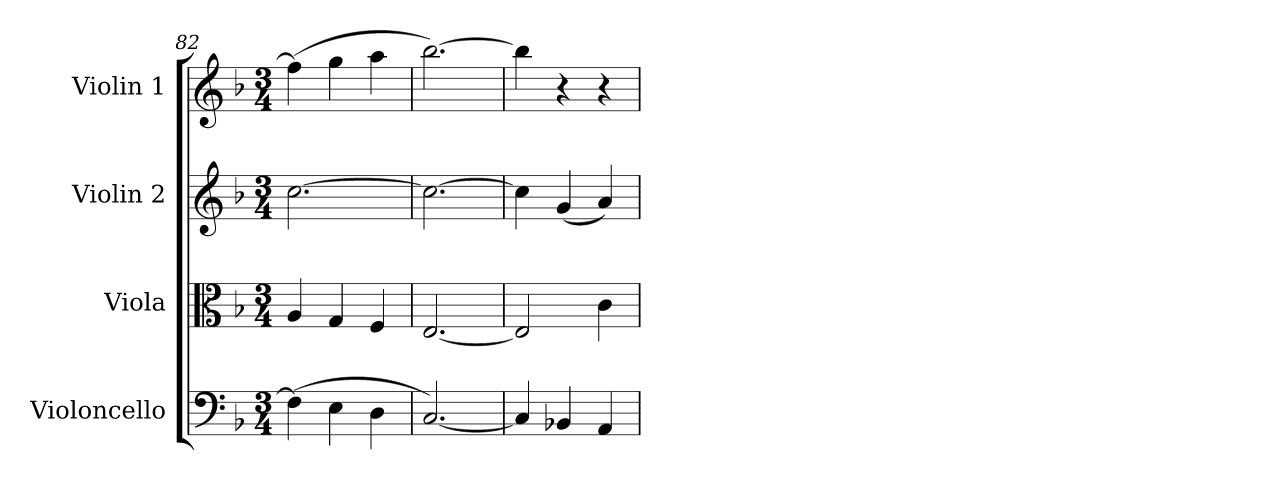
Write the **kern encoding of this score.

**kern	**kern	**kern	**kern
*part4	*part3	*part2	*part1
*staff4	*staff3	*staff2	*staff1
*I"Violoncello	*I"Viola	*I"Violin 2	*I"Violin 1
*I'Vc	*I'Vla	*I'Vln	*I'Vln
*clefF4	*clefC3	*clefG2	*clefG2
*k[b-]	*k[b-]	*k[b-]	*k[b-]
*M3/4	*M3/4	*M3/4	*M3/4
=82	=82	=82	=82
(4F\]	4A/	[2.cc\	(4ff\]
4E\	4G/	.	4gg\
4D\	4F/	.	4aa\
=83	=83	=83	=83
[2.C/)	[2.E/	2.cc\_	[2.bb-\)
=84	=84	=84	=84
4C/]	2E/]	4cc\]	4bb-\]
4BB-X/	.	(4g/	4r
4AA/	4c\	4a/)	4r
=	=	=	=
*-	*-	*-	*-
